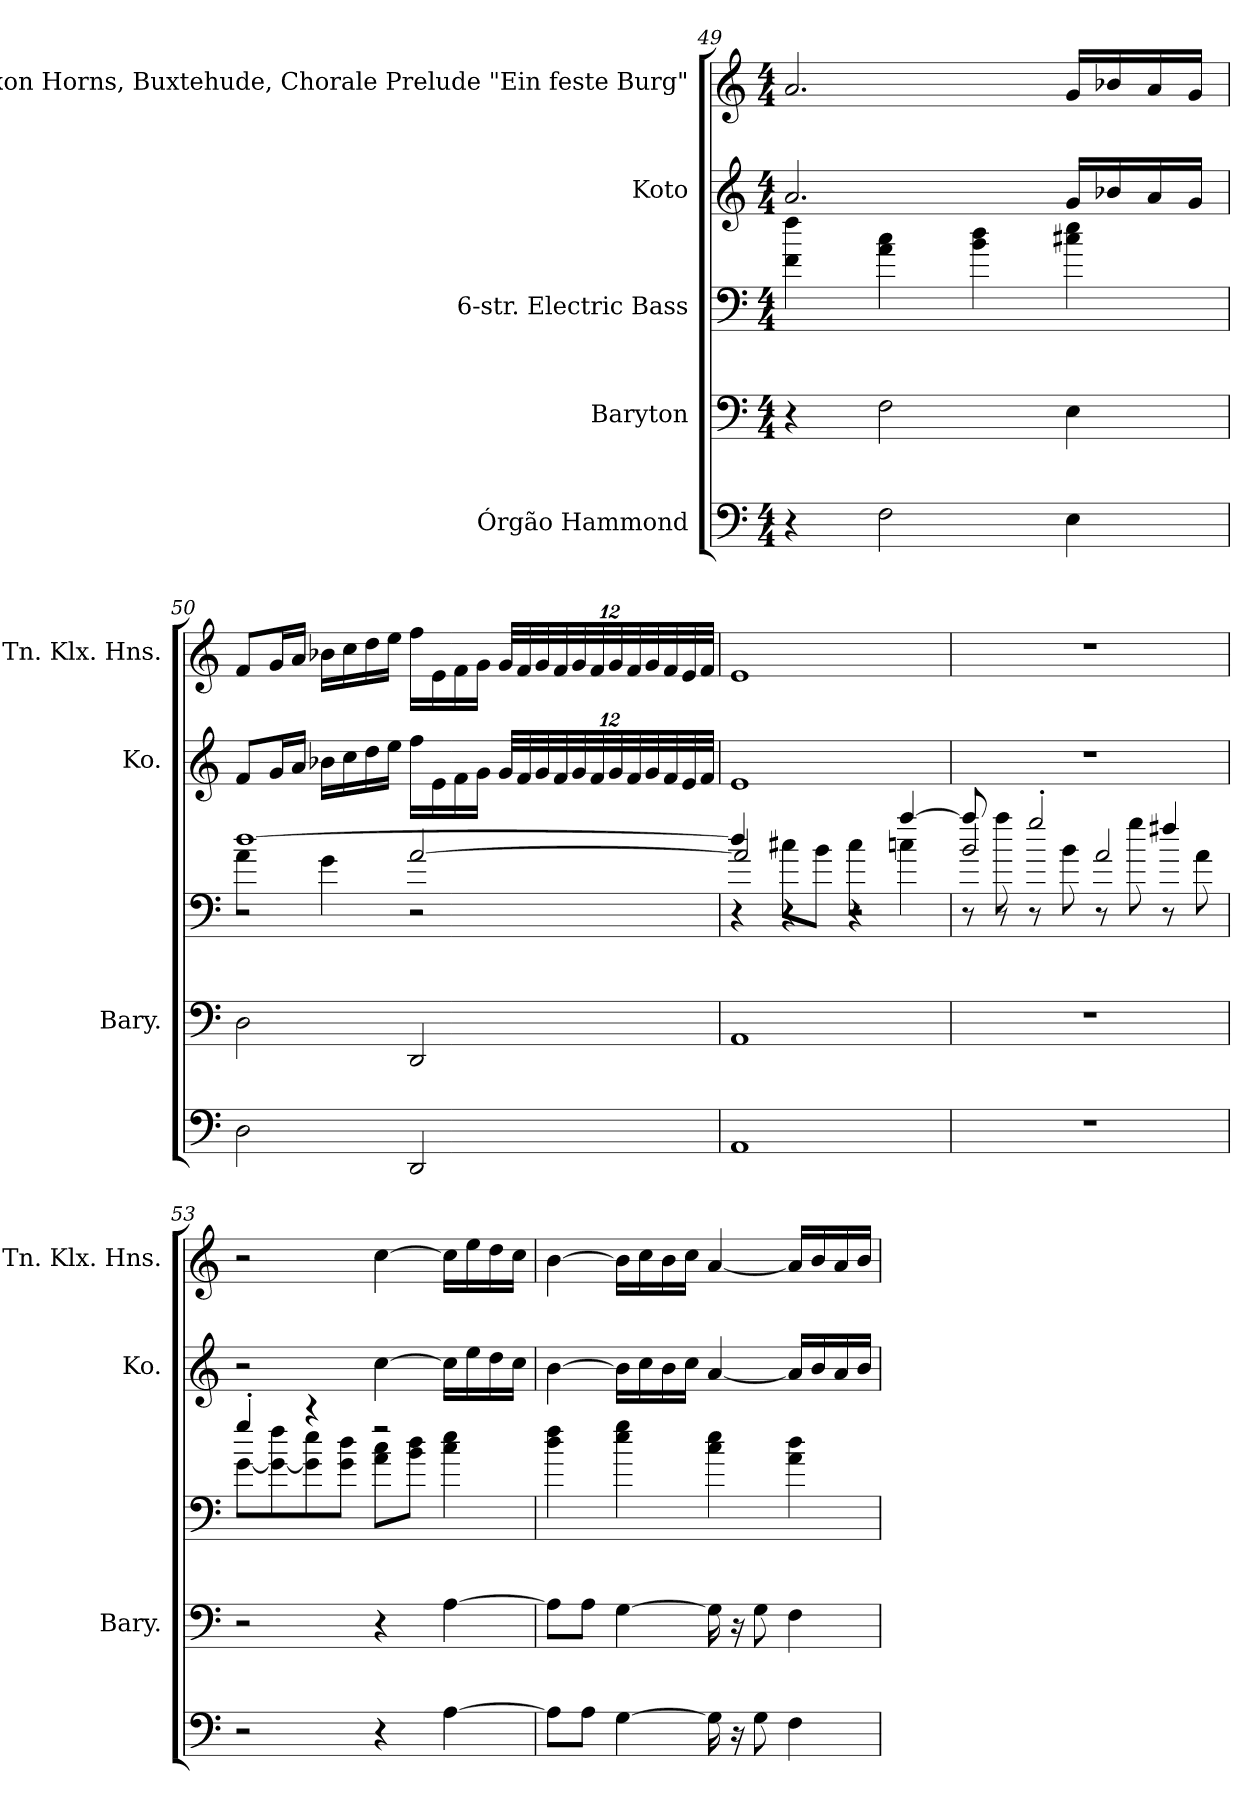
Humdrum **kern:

**kern	**kern	**kern	**kern	**kern
*part5	*part4	*part3	*part2	*part1
*staff5	*staff4	*staff3	*staff2	*staff1
*I"Órgão Hammond	*I"Baryton	*I"6-str. Electric Bass	*I"Koto	*I"Tuned Klaxon Horns, Buxtehude, Chorale Prelude &quot;Ein feste Burg&quot;
*	*I'Bary.	*	*I'Ko.	*I'Tn. Klx. Hns.
!!LO:LB:g=z
*clefF4	*clefF4	*clefF4	*clefG2	*clefG2
*	*	*ITrd7c12	*	*
*k[]	*k[]	*k[]	*k[]	*k[]
*M4/4	*M4/4	*M4/4	*M4/4	*M4/4
=49	=49	=49	=49	=49
4r	4r	4F\ 4f\	2.a/	2.a/
2F\	2F\	4A\ 4c\	.	.
.	.	4B\ 4d\	.	.
4E\	4E\	4c#X\ 4e\	16g/LL	16g/LL
.	.	.	16b-X/	16b-X/
.	.	.	16a/	16a/
.	.	.	16g/JJ	16g/JJ
=50	=50	=50	=50	=50
*	*	*^	*	*
*	*	*	*^	*	*
2D\	2D\	[1d	4A\	2r	8f/L	8f/L
.	.	.	.	.	16g/L	16g/L
.	.	.	.	.	16a/JJ	16a/JJ
.	.	.	4G\	.	16b-X\LL	16b-X\LL
.	.	.	.	.	16cc\	16cc\
.	.	.	.	.	16dd\	16dd\
.	.	.	.	.	16ee\JJ	16ee\JJ
2DD/	2DD/	.	2r	[2A/	16ff\LL	16ff\LL
.	.	.	.	.	16e\	16e\
.	.	.	.	.	16f\	16f\
.	.	.	.	.	16g\JJ	16g\JJ
*	*	*	*	*	*Xbrackettup	*Xbrackettup
.	.	.	.	.	48g/LLL	48g/LLL
.	.	.	.	.	48f/	48f/
.	.	.	.	.	48g/	48g/
.	.	.	.	.	48f/	48f/
.	.	.	.	.	48g/	48g/
.	.	.	.	.	48f/	48f/
.	.	.	.	.	48g/	48g/
.	.	.	.	.	48f/	48f/
.	.	.	.	.	48g/	48g/
.	.	.	.	.	48f/	48f/
.	.	.	.	.	48e/	48e/
.	.	.	.	.	48f/JJJ	48f/JJJ
=51	=51	=51	=51	=51	=51	=51
1AA	1AA	4d/]	4r	2A/]	1e	1e
.	.	4r	8c#X\L	.	.	.
.	.	.	8B\J	.	.	.
.	.	4r	4c#\	2r	.	.
.	.	[4a/	4cn\	.	.	.
!!LO:PB:g=z
=52	=52	=52	=52	=52	=52	=52
1r	1r	8a/]	8r	2B/	1r	1r
.	.	8r	8a\	.	.	.
.	.	2g'/	8r	.	.	.
.	.	.	8B\	.	.	.
.	.	.	8r	2A/	.	.
.	.	.	8g\	.	.	.
.	.	4f#X/	8r	.	.	.
.	.	.	8A\	.	.	.
*	*	*	*v	*v	*	*
=53	=53	=53	=53	=53	=53
2r	2r	4g'/	[8G\L	2r	2r
.	.	.	8G\_ 8f\	.	.
.	.	4r	8G\] 8e\	.	.
.	.	.	8G\ 8d\J	.	.
4r	4r	2r	8A\ 8c\L	[4cc\	[4cc\
.	.	.	8B\ 8d\J	.	.
[4A\	[4A\	.	4c\ 4e\	16cc\LL]	16cc\LL]
.	.	.	.	16ee\	16ee\
.	.	.	.	16dd\	16dd\
.	.	.	.	16cc\JJ	16cc\JJ
*	*	*v	*v	*	*
=54	=54	=54	=54	=54
8A\L]	8A\L]	4d\ 4f\	[4b\	[4b\
8A\J	8A\J	.	.	.
[4G\	[4G\	4e\ 4g\	16b\LL]	16b\LL]
.	.	.	16cc\	16cc\
.	.	.	16b\	16b\
.	.	.	16cc\JJ	16cc\JJ
16G\]	16G\]	4c\ 4e\	[4a/	[4a/
16r	16r	.	.	.
8G\	8G\	.	.	.
4F\	4F\	4A\ 4d\	16a/LL]	16a/LL]
.	.	.	16b/	16b/
.	.	.	16a/	16a/
.	.	.	16b/JJ	16b/JJ
=	=	=	=	=
*-	*-	*-	*-	*-
